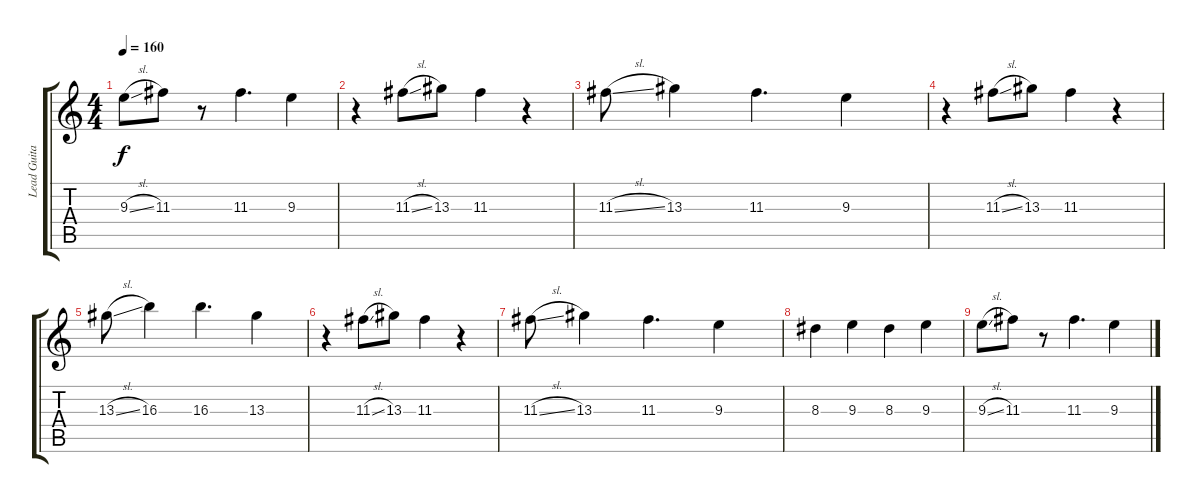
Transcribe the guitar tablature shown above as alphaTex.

\track ("Lead Guitar" "Lead Guita") {instrument distortionguitar}
\staff {score tabs}
\tuning (E4 B3 G3 D3 A2 E2) {hide}
\ts (4 4)
\tempo 160
\clef g2
\ks c
9.3{sl}.8{dy f} 11.3.8 r.8 11.3.4{d} 9.3.4 |
r.4 11.3{sl}.8 13.3.8 11.3.4 r.4 |
11.3{sl}.8 13.3.4 11.3.4{d} 9.3.4 |
r.4 11.3{sl}.8 13.3.8 11.3.4 r.4 |
13.3{sl}.8 16.3.4 16.3.4{d} 13.3.4 |
r.4 11.3{sl}.8 13.3.8 11.3.4 r.4 |
11.3{sl}.8 13.3.4 11.3.4{d} 9.3.4 |
8.3.4 9.3.4 8.3.4 9.3.4 |
9.3{sl}.8 11.3.8 r.8 11.3.4{d} 9.3.4
